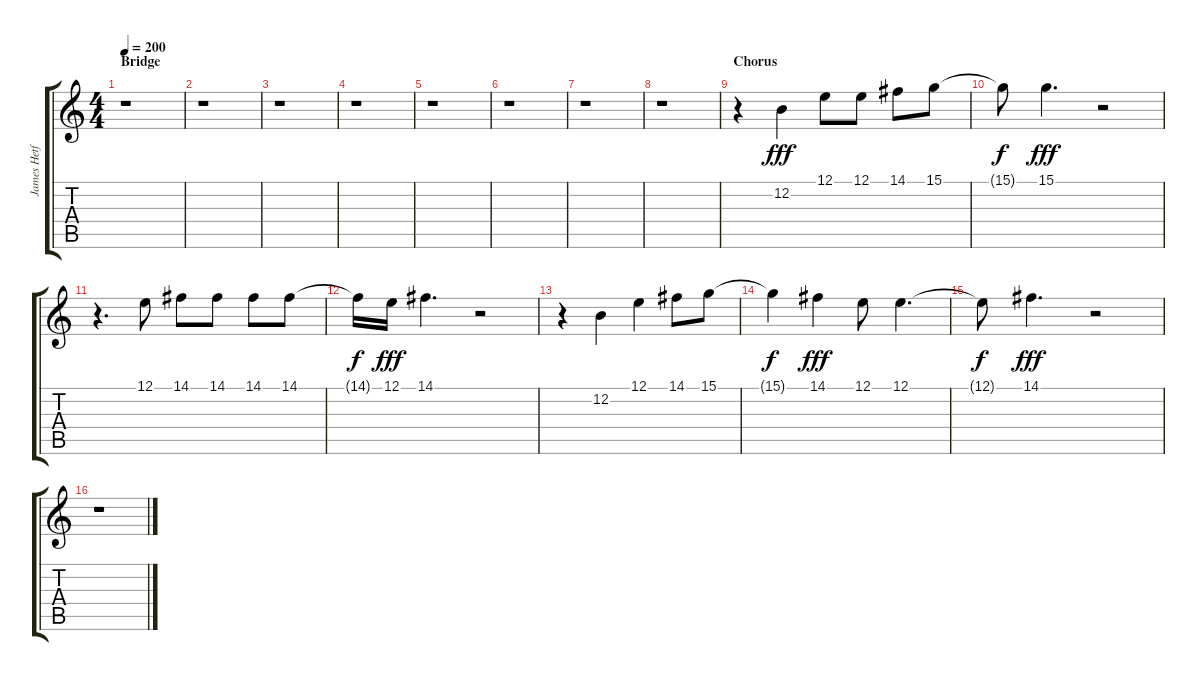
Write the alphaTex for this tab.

\track ("James Hetfield (Voice)" "James Hetf") {instrument lead2sawtooth}
\staff {score tabs}
\tuning (E4 B3 G3 D3 A2 E2) {hide}
\ts (4 4)
\section ("" "Bridge")
\tempo 200
\clef g2
\ks c
r.1{dy f} |
r.1 |
r.1 |
r.1 |
r.1 |
r.1 |
r.1 |
r.1 |
\section ("" "Chorus")
r.4 12.2.4{dy fff} 12.1.8 12.1.8 14.1.8 15.1.8 |
15.1{t}.8{dy f} 15.1.4{d dy fff} r.2 |
r.4{d} 12.1.8 14.1.8 14.1.8 14.1.8 14.1.8 |
14.1{t}.16{dy f} 12.1.16{dy fff} 14.1.4{d} r.2 |
r.4 12.2.4 12.1.4 14.1.8 15.1.8 |
15.1{t}.4{dy f} 14.1.4{dy fff} 12.1.8 12.1.4{d} |
12.1{t}.8{dy f} 14.1.4{d dy fff} r.2 |
r.1
